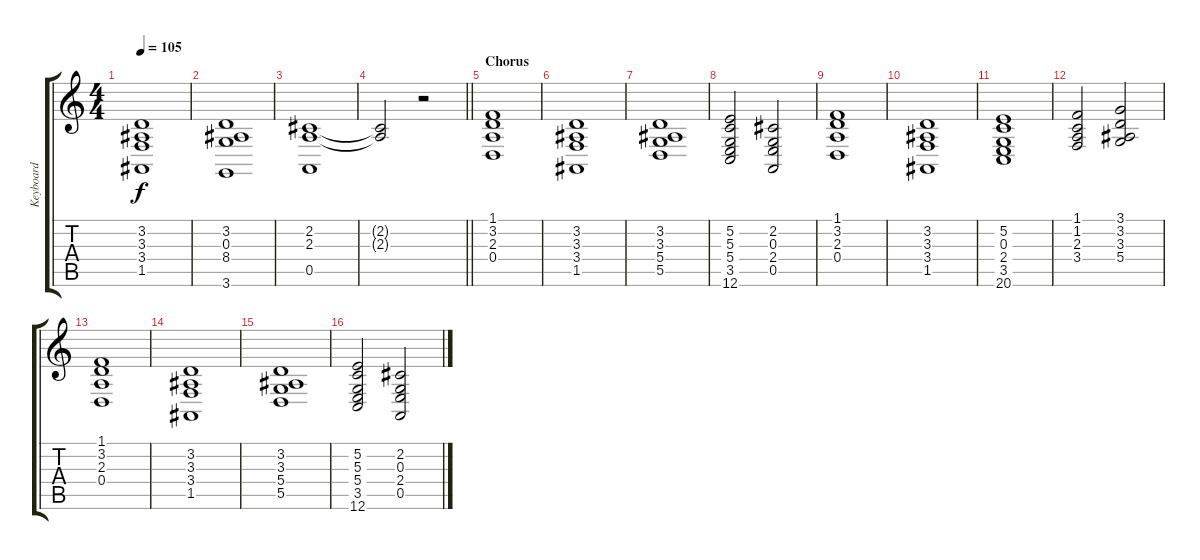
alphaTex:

\track ("Keyboard" "Keyboard") {instrument stringensemble1}
\staff {score tabs}
\tuning (E4 B3 G3 D3 A2 E2) {hide}
\ts (4 4)
\tempo 105
\clef g2
\ks c
(3.2 3.3 3.4 1.5).1{dy f} |
(3.2 0.3 8.4 3.6).1 |
(2.2 2.3 0.5).1 |
\barLineRight lightlight
(2.2{t} 2.3{t}).2 r.2 |
\section ("" "Chorus")
(1.1 3.2 2.3 0.4).1 |
(3.2 3.3 3.4 1.5).1 |
(3.2 3.3 5.4 5.5).1 |
(5.2 5.3 5.4 3.5 12.6).2 (2.2 0.3 2.4 0.5).2 |
(1.1 3.2 2.3 0.4).1 |
(3.2 3.3 3.4 1.5).1 |
(5.2 0.3 2.4 3.5 20.6).1 |
(1.1 1.2 2.3 3.4).2 (3.1 3.2 3.3 5.4).2 |
(1.1 3.2 2.3 0.4).1 |
(3.2 3.3 3.4 1.5).1 |
(3.2 3.3 5.4 5.5).1 |
(5.2 5.3 5.4 3.5 12.6).2 (2.2 0.3 2.4 0.5).2
